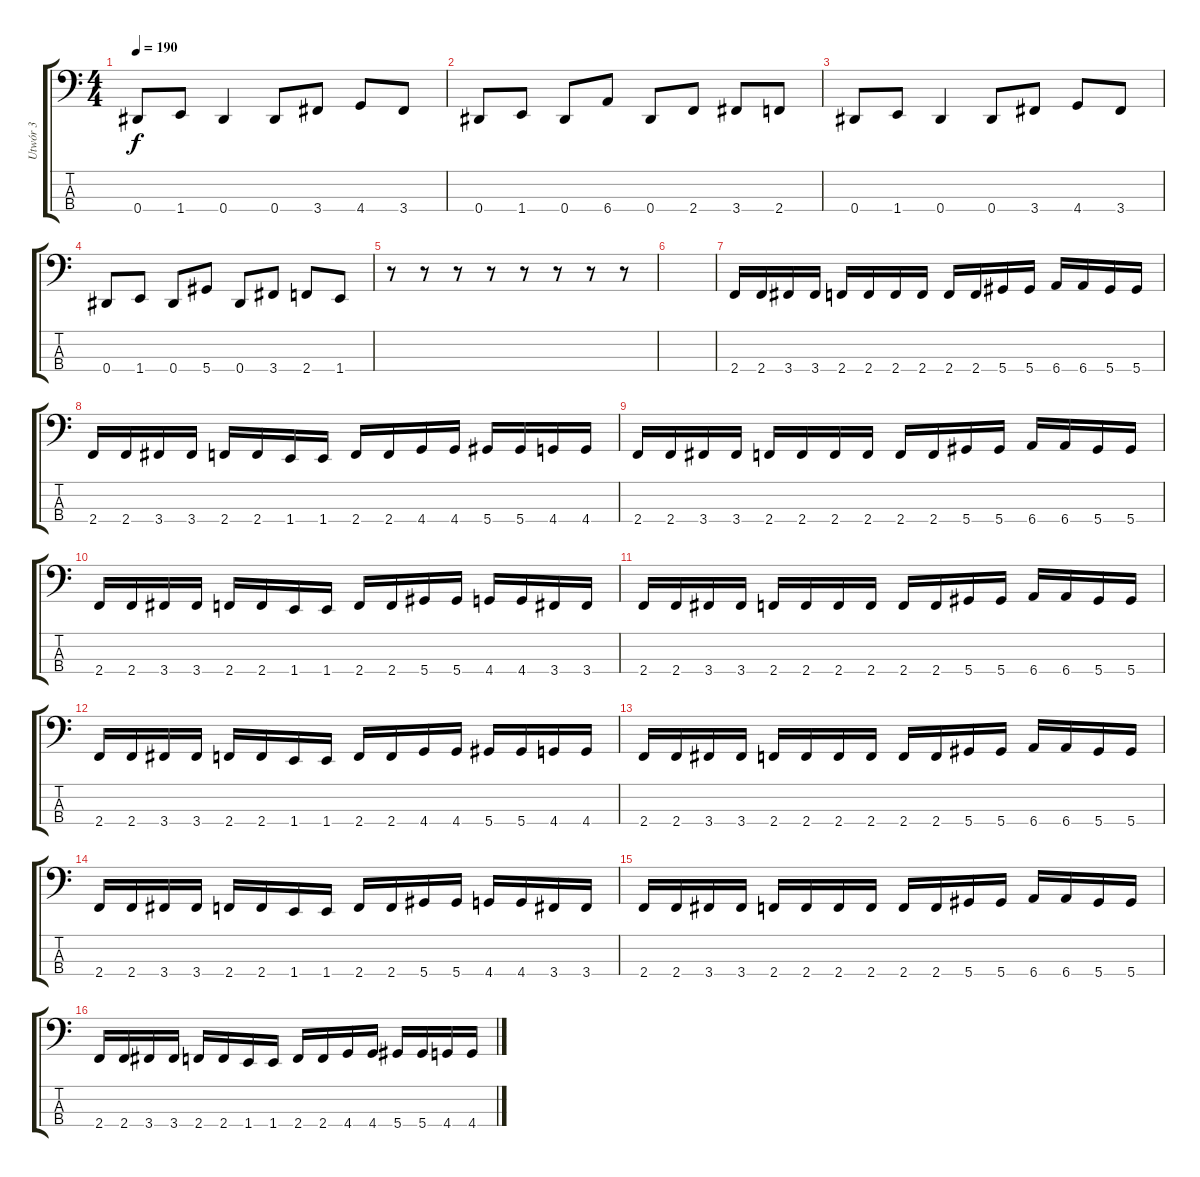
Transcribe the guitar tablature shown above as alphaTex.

\track ("Utwór 3" "Utwór 3") {instrument electricbassfinger}
\staff {score tabs}
\tuning (Gb2 Db2 Ab1 Eb1) {hide}
\ts (4 4)
\tempo 190
\clef f4
\ks c
0.4.8{dy f} 1.4.8 0.4.4 0.4.8 3.4.8 4.4.8 3.4.8 |
0.4.8 1.4.8 0.4.8 6.4.8 0.4.8 2.4.8 3.4.8 2.4.8 |
0.4.8 1.4.8 0.4.4 0.4.8 3.4.8 4.4.8 3.4.8 |
0.4.8 1.4.8 0.4.8 5.4.8 0.4.8 3.4.8 2.4.8 1.4.8 |
r.8 r.8 r.8 r.8 r.8 r.8 r.8 r.8 |
|
2.4.16 2.4.16 3.4.16 3.4.16 2.4.16 2.4.16 2.4.16 2.4.16 2.4.16 2.4.16 5.4.16 5.4.16 6.4.16 6.4.16 5.4.16 5.4.16 |
2.4.16 2.4.16 3.4.16 3.4.16 2.4.16 2.4.16 1.4.16 1.4.16 2.4.16 2.4.16 4.4.16 4.4.16 5.4.16 5.4.16 4.4.16 4.4.16 |
2.4.16 2.4.16 3.4.16 3.4.16 2.4.16 2.4.16 2.4.16 2.4.16 2.4.16 2.4.16 5.4.16 5.4.16 6.4.16 6.4.16 5.4.16 5.4.16 |
2.4.16 2.4.16 3.4.16 3.4.16 2.4.16 2.4.16 1.4.16 1.4.16 2.4.16 2.4.16 5.4.16 5.4.16 4.4.16 4.4.16 3.4.16 3.4.16 |
2.4.16 2.4.16 3.4.16 3.4.16 2.4.16 2.4.16 2.4.16 2.4.16 2.4.16 2.4.16 5.4.16 5.4.16 6.4.16 6.4.16 5.4.16 5.4.16 |
2.4.16 2.4.16 3.4.16 3.4.16 2.4.16 2.4.16 1.4.16 1.4.16 2.4.16 2.4.16 4.4.16 4.4.16 5.4.16 5.4.16 4.4.16 4.4.16 |
2.4.16 2.4.16 3.4.16 3.4.16 2.4.16 2.4.16 2.4.16 2.4.16 2.4.16 2.4.16 5.4.16 5.4.16 6.4.16 6.4.16 5.4.16 5.4.16 |
2.4.16 2.4.16 3.4.16 3.4.16 2.4.16 2.4.16 1.4.16 1.4.16 2.4.16 2.4.16 5.4.16 5.4.16 4.4.16 4.4.16 3.4.16 3.4.16 |
2.4.16 2.4.16 3.4.16 3.4.16 2.4.16 2.4.16 2.4.16 2.4.16 2.4.16 2.4.16 5.4.16 5.4.16 6.4.16 6.4.16 5.4.16 5.4.16 |
2.4.16 2.4.16 3.4.16 3.4.16 2.4.16 2.4.16 1.4.16 1.4.16 2.4.16 2.4.16 4.4.16 4.4.16 5.4.16 5.4.16 4.4.16 4.4.16
